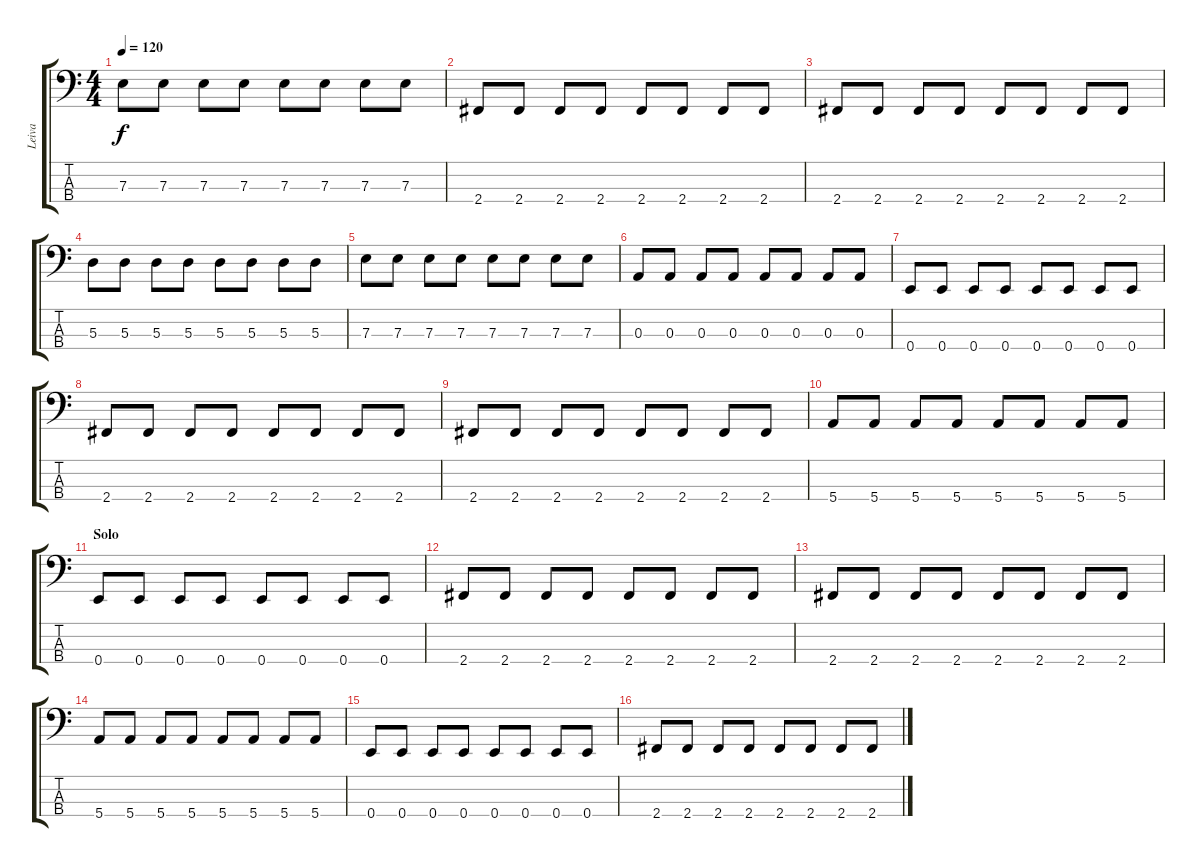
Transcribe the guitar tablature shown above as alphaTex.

\track ("Leiva" "Leiva") {instrument electricbasspick}
\staff {score tabs}
\tuning (G2 D2 A1 E1) {hide}
\ts (4 4)
\tempo 120
\clef f4
\ks c
7.3.8{dy f} 7.3.8 7.3.8 7.3.8 7.3.8 7.3.8 7.3.8 7.3.8 |
2.4.8 2.4.8 2.4.8 2.4.8 2.4.8 2.4.8 2.4.8 2.4.8 |
2.4.8 2.4.8 2.4.8 2.4.8 2.4.8 2.4.8 2.4.8 2.4.8 |
5.3.8 5.3.8 5.3.8 5.3.8 5.3.8 5.3.8 5.3.8 5.3.8 |
7.3.8 7.3.8 7.3.8 7.3.8 7.3.8 7.3.8 7.3.8 7.3.8 |
0.3.8 0.3.8 0.3.8 0.3.8 0.3.8 0.3.8 0.3.8 0.3.8 |
0.4.8 0.4.8 0.4.8 0.4.8 0.4.8 0.4.8 0.4.8 0.4.8 |
2.4.8 2.4.8 2.4.8 2.4.8 2.4.8 2.4.8 2.4.8 2.4.8 |
2.4.8 2.4.8 2.4.8 2.4.8 2.4.8 2.4.8 2.4.8 2.4.8 |
5.4.8 5.4.8 5.4.8 5.4.8 5.4.8 5.4.8 5.4.8 5.4.8 |
\section ("" "Solo")
0.4.8 0.4.8 0.4.8 0.4.8 0.4.8 0.4.8 0.4.8 0.4.8 |
2.4.8 2.4.8 2.4.8 2.4.8 2.4.8 2.4.8 2.4.8 2.4.8 |
2.4.8 2.4.8 2.4.8 2.4.8 2.4.8 2.4.8 2.4.8 2.4.8 |
5.4.8 5.4.8 5.4.8 5.4.8 5.4.8 5.4.8 5.4.8 5.4.8 |
\section ("" "")
0.4.8 0.4.8 0.4.8 0.4.8 0.4.8 0.4.8 0.4.8 0.4.8 |
2.4.8 2.4.8 2.4.8 2.4.8 2.4.8 2.4.8 2.4.8 2.4.8
